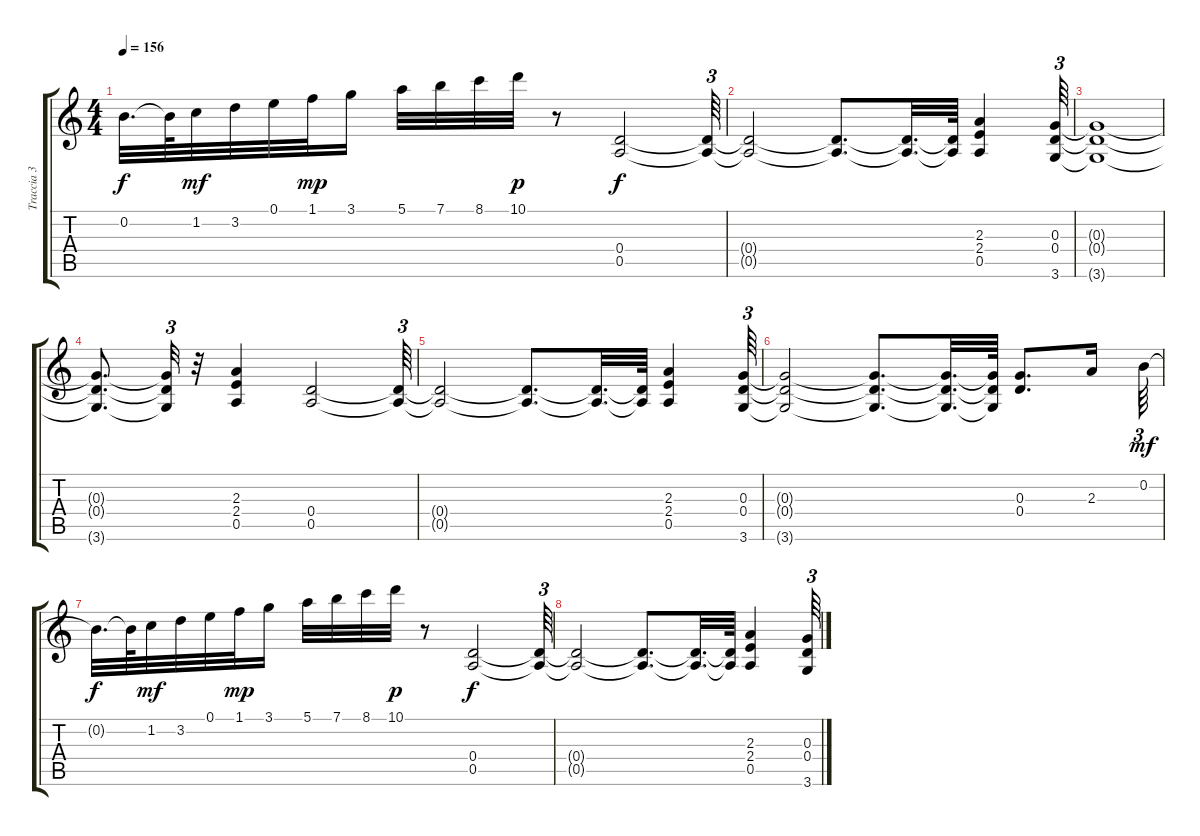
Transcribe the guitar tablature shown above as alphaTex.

\track ("Traccia 3" "Traccia 3") {instrument distortionguitar}
\staff {score tabs}
\tuning (E4 B3 G3 D3 A2 E2) {hide}
\ts (4 4)
\tempo 156
\clef g2
\ks c
0.2{t}.32{d dy f} 0.2{t}.64 1.2.32{dy mf} 3.2.32 0.1.32 1.1.32{dy mp} 3.1.16 5.1.32 7.1.32 8.1.32 10.1.32{dy p} r.8 (0.4 0.5).2{dy f} (0.4{t} 0.5{t}).64{tu (3 2)} |
(0.4{t} 0.5{t}).2 (0.4{t} 0.5{t}).8{d} (0.4{t} 0.5{t}).32{d} (0.4{t} 0.5{t}).64 (2.3 2.4 0.5).4 (0.3 0.4 3.6).64{tu (3 2)} |
(0.3{t} 0.4{t} 3.6{t}).1 |
(0.3{t} 0.4{t} 3.6{t}).8{d} (0.3{t} 0.4{t} 3.6{t}).32{tu (3 2)} r.32 (2.3 2.4 0.5).4 (0.4 0.5).2 (0.4{t} 0.5{t}).64{tu (3 2)} |
(0.4{t} 0.5{t}).2 (0.4{t} 0.5{t}).8{d} (0.4{t} 0.5{t}).32{d} (0.4{t} 0.5{t}).64 (2.3 2.4 0.5).4 (0.3 0.4 3.6).64{tu (3 2)} |
(0.3{t} 0.4{t} 3.6{t}).2 (0.3{t} 0.4{t} 3.6{t}).8{d} (0.3{t} 0.4{t} 3.6{t}).32{d} (0.3{t} 0.4{t} 3.6{t}).64 (0.3 0.4).8{d} 2.3.16 0.2.64{tu (3 2) dy mf} |
0.2{t}.32{d dy f} 0.2{t}.64 1.2.32{dy mf} 3.2.32 0.1.32 1.1.32{dy mp} 3.1.16 5.1.32 7.1.32 8.1.32 10.1.32{dy p} r.8 (0.4 0.5).2{dy f} (0.4{t} 0.5{t}).64{tu (3 2)} |
(0.4{t} 0.5{t}).2 (0.4{t} 0.5{t}).8{d} (0.4{t} 0.5{t}).32{d} (0.4{t} 0.5{t}).64 (2.3 2.4 0.5).4 (0.3 0.4 3.6).64{tu (3 2)}
